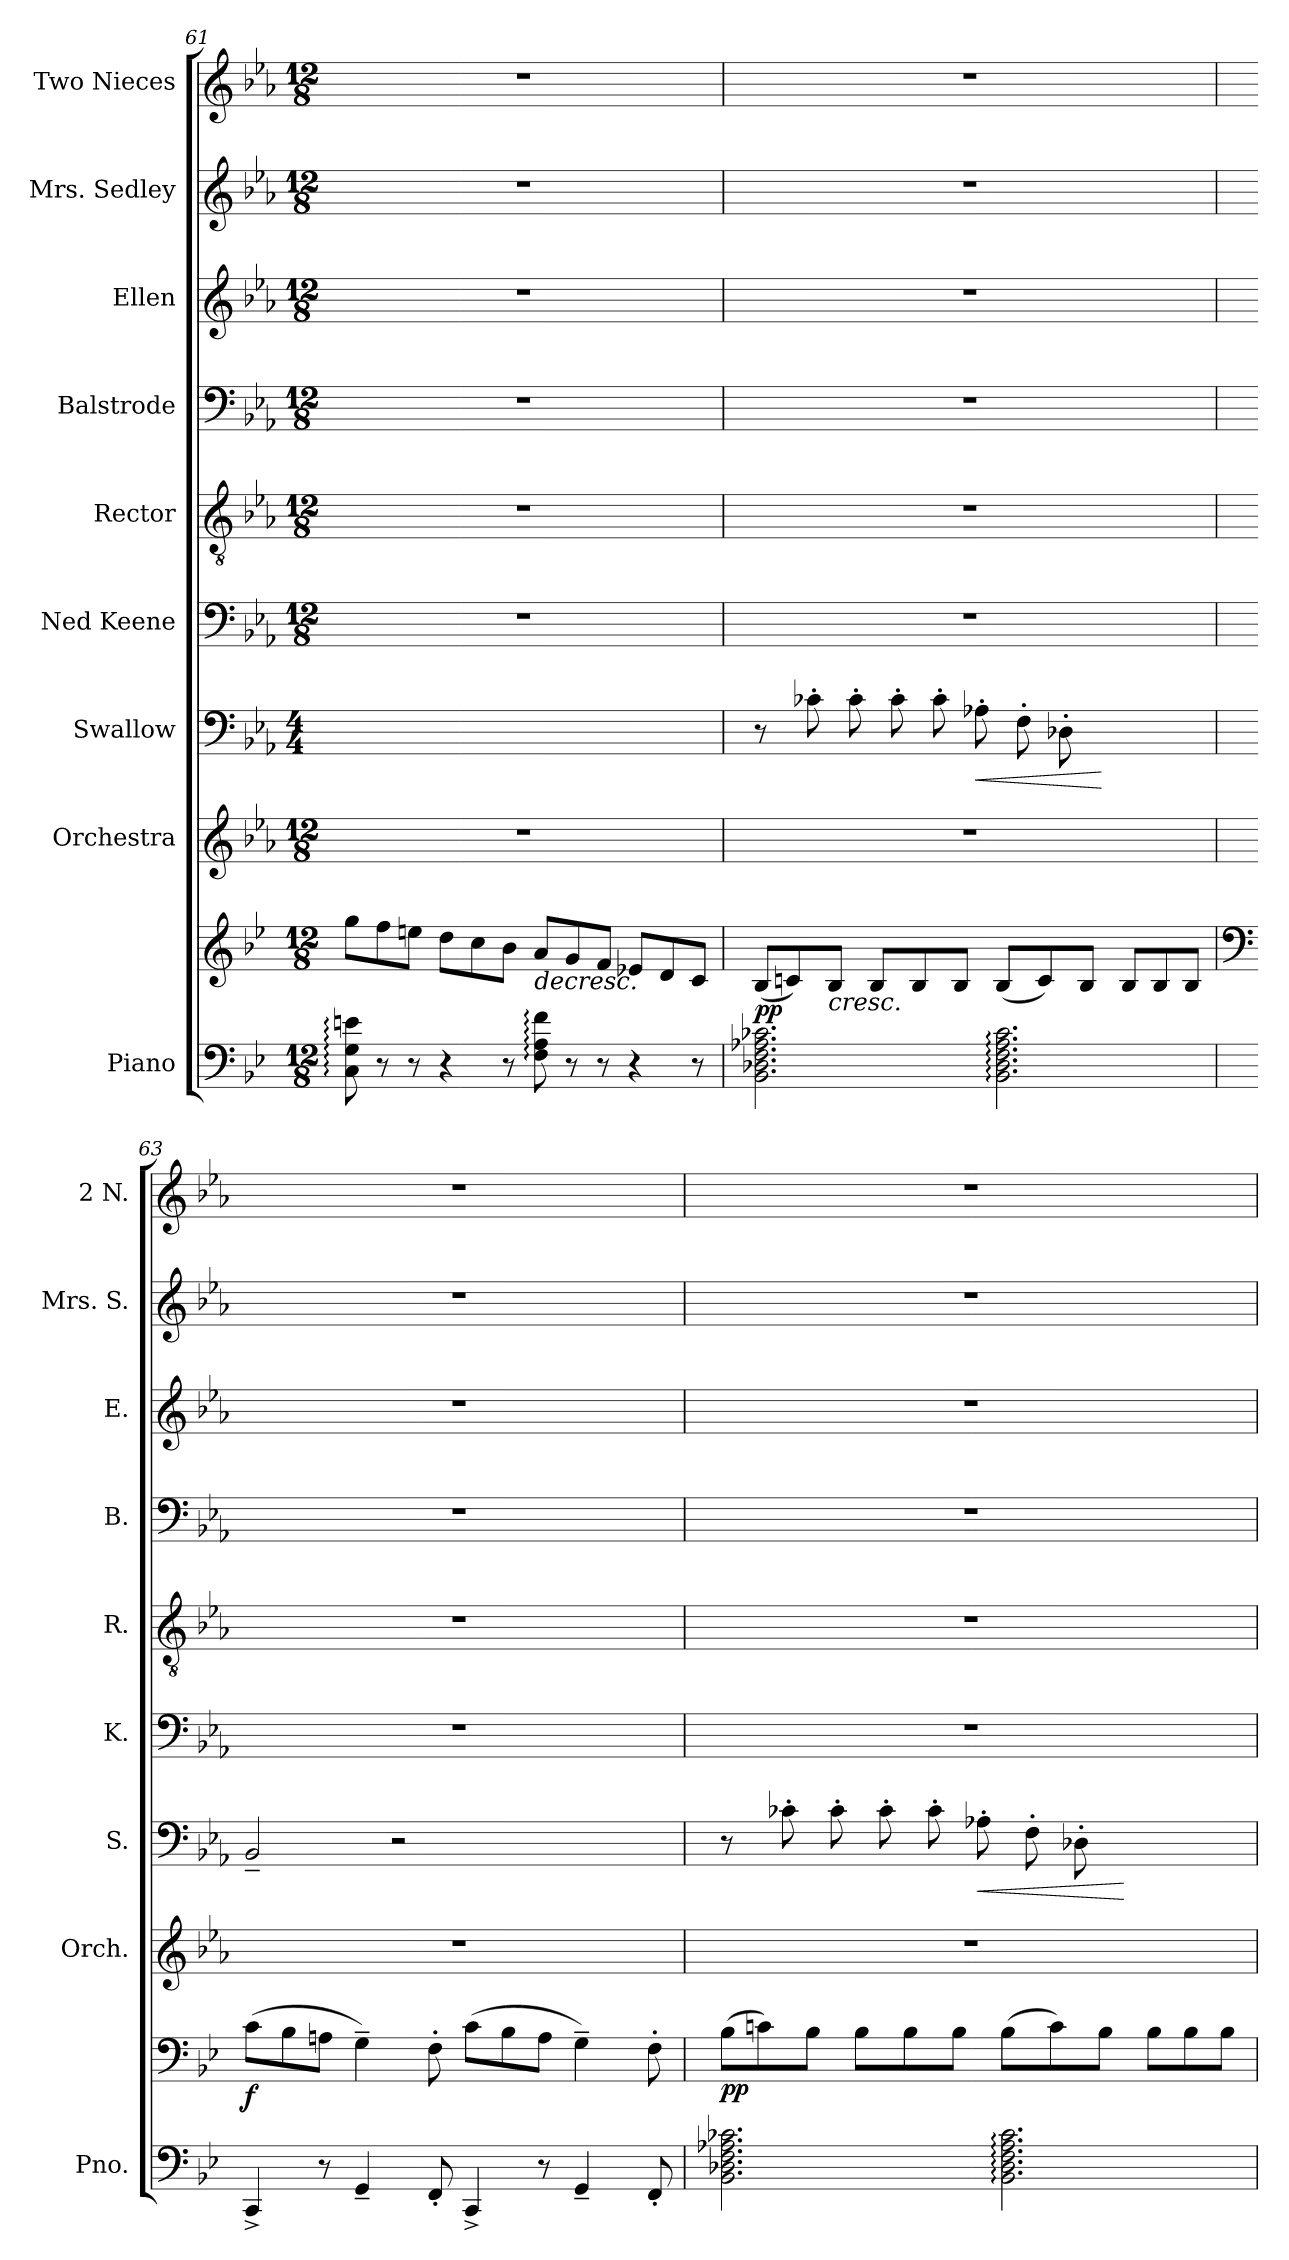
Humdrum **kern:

**kern	**kern	**dynam	**kern	**kern	**dynam	**kern	**kern	**kern	**kern	**kern	**kern
*part9	*part9	*part9	*part8	*part7	*part7	*part6	*part5	*part4	*part3	*part2	*part1
*staff10	*staff9	*staff9/10	*staff8	*staff7	*staff7	*staff6	*staff5	*staff4	*staff3	*staff2	*staff1
*I"Piano	*	*	*I"Orchestra	*I"Swallow	*	*I"Ned Keene	*I"Rector	*I"Balstrode	*I"Ellen	*I"Mrs. Sedley	*I"Two Nieces
*I'Pno.	*	*	*I'Orch.	*I'S.	*	*I'K.	*I'R.	*I'B.	*I'E.	*I'Mrs. S.	*I'2 N.
*clefF4	*clefG2	*	*clefG2	*clefF4	*	*clefF4	*clefGv2	*clefF4	*clefG2	*clefG2	*clefG2
*k[b-e-]	*k[b-e-]	*	*k[b-e-a-]	*k[b-e-a-]	*	*k[b-e-a-]	*k[b-e-a-]	*k[b-e-a-]	*k[b-e-a-]	*k[b-e-a-]	*k[b-e-a-]
*M12/8	*M12/8	*	*M12/8	*M4/4	*	*M12/8	*M12/8	*M12/8	*M12/8	*M12/8	*M12/8
=61	=61	=61	=61	=61	=61	=61	=61	=61	=61	=61	=61
8C\: 8G\: 8en\:	8gg\L	.	1.r	1.r	.	1.r	1.r	1.r	1.r	1.r	1.r
8r	8ff\	.	.	.	.	.	.	.	.	.	.
8r	8een\J	.	.	.	.	.	.	.	.	.	.
4r	8dd\L	.	.	.	.	.	.	.	.	.	.
.	8cc\	.	.	.	.	.	.	.	.	.	.
8r	8b-\J	.	.	.	.	.	.	.	.	.	.
!	!	!LO:HP:b	!	!	!	!	!	!	!	!	!
8F\: 8A\: 8f\:	8a/L	>	.	.	.	.	.	.	.	.	.
8r	8g/	.	.	.	.	.	.	.	.	.	.
8r	8f/J	.	.	.	.	.	.	.	.	.	.
4r	8e-X/L	.	.	.	.	.	.	.	.	.	.
.	8d/	.	.	.	.	.	.	.	.	.	.
8r	8c/J	.	.	.	.	.	.	.	.	.	.
!!LO:PB:g=z
=62	=62	=62	=62	=62	=62	=62	=62	=62	=62	=62	=62
!	!	!LO:DY:b	!	!LO:N:vis=8	!	!	!	!	!	!	!
2.BB-\ 2.D-X\ 2.F\ 2.A-X\ 2.c-X\	(<8B-/L	pp	1.r	8.r	.	1.r	1.r	1.r	1.r	1.r	1.r
.	8cn/)	.	.	.	.	.	.	.	.	.	.
.	.	.	.	8c-X'\	.	.	.	.	.	.	.
!	!	!LO:HP:b	!	!	!	!	!	!	!	!	!
.	8B-/J	<	.	.	.	.	.	.	.	.	.
.	.	.	.	8c-'\	.	.	.	.	.	.	.
.	8B-/L	.	.	.	.	.	.	.	.	.	.
.	.	.	.	8c-'\	.	.	.	.	.	.	.
.	8B-/	.	.	.	.	.	.	.	.	.	.
.	.	.	.	8c-'\	.	.	.	.	.	.	.
.	8B-/J	.	.	.	.	.	.	.	.	.	.
!	!	!	!	!	!LO:HP:b	!	!	!	!	!	!
.	.	.	.	8A-X'\	<	.	.	.	.	.	.
2.BB-\: 2.D-\: 2.F\: 2.A-\: 2.c-\:	(<8B-/L	.	.	.	.	.	.	.	.	.	.
.	.	.	.	8F'\	.	.	.	.	.	.	.
.	8c/)	.	.	.	.	.	.	.	.	.	.
.	.	.	.	8D-X'\	.	.	.	.	.	.	.
.	8B-/J	.	.	.	.	.	.	.	.	.	.
.	.	.	.	4..ryy	[	.	.	.	.	.	.
.	8B-/L	.	.	.	.	.	.	.	.	.	.
.	8B-/	.	.	.	.	.	.	.	.	.	.
.	8B-/J	.	.	.	.	.	.	.	.	.	.
.	.	]	.	.	.	.	.	.	.	.	.
=63	=63	=63	=63	=63	=63	=63	=63	=63	=63	=63	=63
*	*clefF4	*	*	*	*	*	*	*	*	*	*
!	!	!LO:DY:b	!	!	!	!	!	!	!	!	!
4CC^/	(>8c\L	f	1.r	2BB-~/	.	1.r	1.r	1.r	1.r	1.r	1.r
.	8B-\	.	.	.	.	.	.	.	.	.	.
8r	8An\J	.	.	.	.	.	.	.	.	.	.
4GG~/	4G~\)	.	.	.	.	.	.	.	.	.	.
!	!	!	!	!LO:N:vis=2	!	!	!	!	!	!	!
.	.	.	.	2.r	.	.	.	.	.	.	.
8FF'/	8F'\	.	.	.	.	.	.	.	.	.	.
4CC^/	(>8c\L	.	.	.	.	.	.	.	.	.	.
.	8B-\	.	.	.	.	.	.	.	.	.	.
8r	8A\J	.	.	.	.	.	.	.	.	.	.
4GG~/	4G~\)	.	.	.	.	.	.	.	.	.	.
.	.	.	.	4ryy	.	.	.	.	.	.	.
8FF'/	8F'\	.	.	.	.	.	.	.	.	.	.
!!LO:PB:g=z
=64	=64	=64	=64	=64	=64	=64	=64	=64	=64	=64	=64
!	!	!LO:DY:b	!	!LO:N:vis=8	!	!	!	!	!	!	!
2.BB-\ 2.D-X\ 2.F\ 2.A-X\ 2.c-X\	(>8B-\L	pp	1.r	8.r	.	1.r	1.r	1.r	1.r	1.r	1.r
.	8cn\)	.	.	.	.	.	.	.	.	.	.
.	.	.	.	8c-X'\	.	.	.	.	.	.	.
.	8B-\J	.	.	.	.	.	.	.	.	.	.
.	.	.	.	8c-'\	.	.	.	.	.	.	.
.	8B-\L	.	.	.	.	.	.	.	.	.	.
.	.	.	.	8c-'\	.	.	.	.	.	.	.
.	8B-\	.	.	.	.	.	.	.	.	.	.
.	.	.	.	8c-'\	.	.	.	.	.	.	.
.	8B-\J	.	.	.	.	.	.	.	.	.	.
!	!	!	!	!	!LO:HP:b	!	!	!	!	!	!
.	.	.	.	8A-X'\	<	.	.	.	.	.	.
2.BB-\: 2.D-\: 2.F\: 2.A-\: 2.c-\:	(>8B-\L	.	.	.	.	.	.	.	.	.	.
.	.	.	.	8F'\	.	.	.	.	.	.	.
.	8c\)	.	.	.	.	.	.	.	.	.	.
.	.	.	.	8D-X'\	.	.	.	.	.	.	.
.	8B-\J	.	.	.	.	.	.	.	.	.	.
.	.	.	.	4..ryy	[	.	.	.	.	.	.
.	8B-\L	.	.	.	.	.	.	.	.	.	.
.	8B-\	.	.	.	.	.	.	.	.	.	.
.	8B-\J	.	.	.	.	.	.	.	.	.	.
.	.	[	.	.	.	.	.	.	.	.	.
=	=	=	=	=	=	=	=	=	=	=	=
*-	*-	*-	*-	*-	*-	*-	*-	*-	*-	*-	*-
